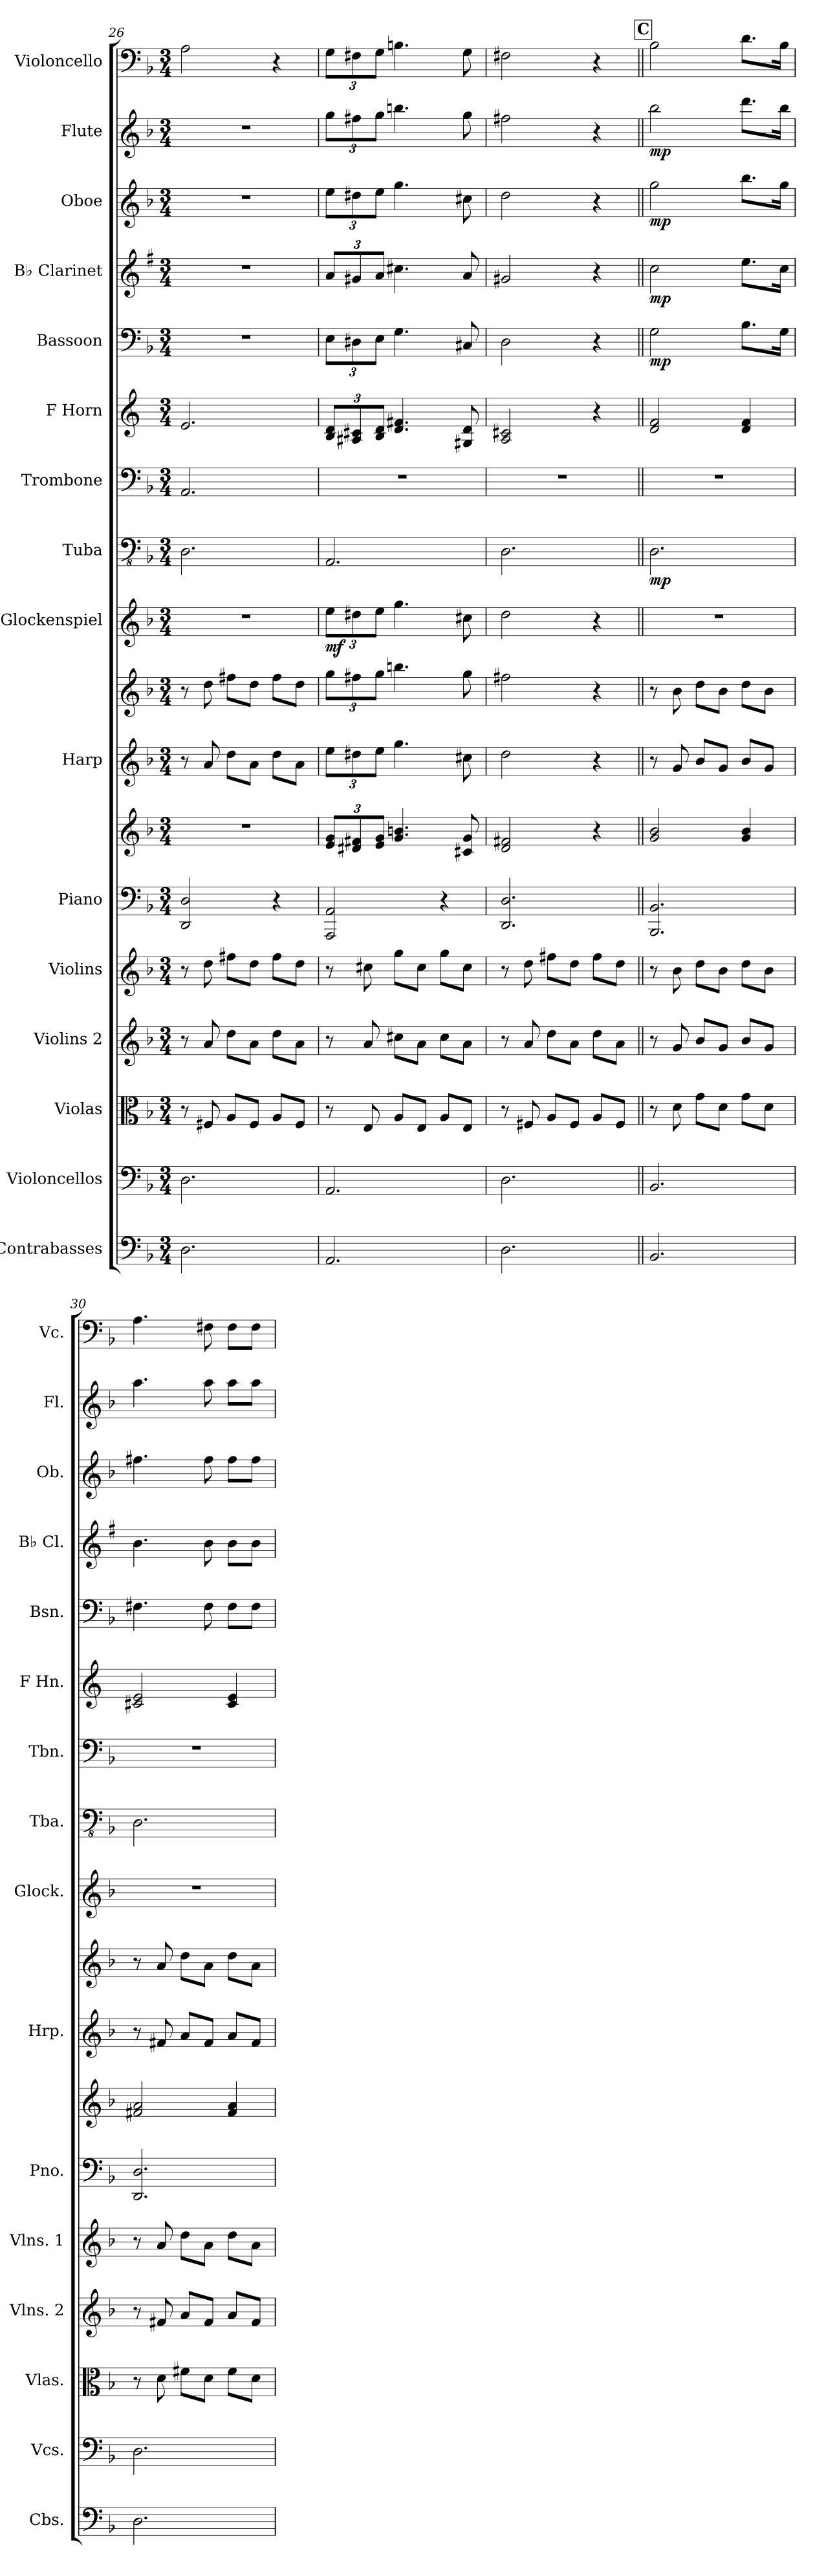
**kern	**kern	**kern	**kern	**kern	**kern	**kern	**kern	**kern	**kern	**dynam	**kern	**dynam	**kern	**kern	**kern	**dynam	**kern	**dynam	**kern	**dynam	**kern	**dynam	**kern
*part16	*part15	*part14	*part13	*part12	*part11	*part11	*part10	*part10	*part9	*part9	*part8	*part8	*part7	*part6	*part5	*part5	*part4	*part4	*part3	*part3	*part2	*part2	*part1
*staff18	*staff17	*staff16	*staff15	*staff14	*staff13	*staff12	*staff11	*staff10	*staff9	*staff9	*staff8	*staff8	*staff7	*staff6	*staff5	*staff5	*staff4	*staff4	*staff3	*staff3	*staff2	*staff2	*staff1
*I"Contrabasses	*I"Violoncellos	*I"Violas	*I"Violins 2	*I"Violins	*I"Piano	*	*I"Harp	*	*I"Glockenspiel	*	*I"Tuba	*	*I"Trombone	*I"F Horn	*I"Bassoon	*	*I"B♭ Clarinet	*	*I"Oboe	*	*I"Flute	*	*I"Violoncello
*I'Cbs.	*I'Vcs.	*I'Vlas.	*I'Vlns. 2	*I'Vlns. 1	*I'Pno.	*	*I'Hrp.	*	*I'Glock.	*	*I'Tba.	*	*I'Tbn.	*I'F Hn.	*I'Bsn.	*	*I'B♭ Cl.	*	*I'Ob.	*	*I'Fl.	*	*I'Vc.
*clefF4	*clefF4	*clefC3	*clefG2	*clefG2	*clefF4	*clefG2	*clefG2	*clefG2	*clefG2	*	*clefFv4	*	*clefF4	*clefG2	*clefF4	*	*clefG2	*	*clefG2	*	*clefG2	*	*clefF4
*ITrd7c12	*	*	*	*	*	*	*	*	*ITrd-14c-24	*	*	*	*	*ITrd4c7	*	*	*ITrd1c2	*	*	*	*	*	*
*k[b-]	*k[b-]	*k[b-]	*k[b-]	*k[b-]	*k[b-]	*k[b-]	*k[b-]	*k[b-]	*k[b-]	*	*k[b-]	*	*k[b-]	*k[b-]	*k[b-]	*	*k[b-]	*	*k[b-]	*	*k[b-]	*	*k[b-]
*M3/4	*M3/4	*M3/4	*M3/4	*M3/4	*M3/4	*M3/4	*M3/4	*M3/4	*M3/4	*	*M3/4	*	*M3/4	*M3/4	*M3/4	*	*M3/4	*	*M3/4	*	*M3/4	*	*M3/4
=26	=26	=26	=26	=26	=26	=26	=26	=26	=26	=26	=26	=26	=26	=26	=26	=26	=26	=26	=26	=26	=26	=26	=26
2.DD\	2.D\	8r	8r	8r	2DD/ 2D/	2.r	8r	8r	2.r	.	2.DD\	.	2.AA/	2.A/	2.r	.	2.r	.	2.r	.	2.r	.	2A\
.	.	8F#X/	8a/	8dd\	.	.	8a/	8dd\	.	.	.	.	.	.	.	.	.	.	.	.	.	.	.
.	.	8A/L	8dd\L	8ff#X\L	.	.	8dd\L	8ff#X\L	.	.	.	.	.	.	.	.	.	.	.	.	.	.	.
.	.	8F#/J	8a\J	8dd\J	.	.	8a\J	8dd\J	.	.	.	.	.	.	.	.	.	.	.	.	.	.	.
.	.	8A/L	8dd\L	8ff#\L	4r	.	8dd\L	8ff#\L	.	.	.	.	.	.	.	.	.	.	.	.	.	.	4r
.	.	8F#/J	8a\J	8dd\J	.	.	8a\J	8dd\J	.	.	.	.	.	.	.	.	.	.	.	.	.	.	.
=27	=27	=27	=27	=27	=27	=27	=27	=27	=27	=27	=27	=27	=27	=27	=27	=27	=27	=27	=27	=27	=27	=27	=27
*	*	*	*	*	*	*Xbrackettup	*Xbrackettup	*Xbrackettup	*Xbrackettup	*	*	*	*	*Xbrackettup	*Xbrackettup	*	*Xbrackettup	*	*Xbrackettup	*	*Xbrackettup	*	*Xbrackettup
!	!	!	!	!	!	!	!	!	!	!LO:DY:b	!	!	!	!	!	!	!	!	!	!	!	!	!
2.AAA/	2.AA/	8r	8r	8r	2AAA/ 2AA/	12e/ 12g/L	12ee\L	12gg\L	12eeee\L	mf	2.AAA/	.	2.r	12E/ 12G/L	12E\L	.	12g/L	.	12ee\L	.	12gg\L	.	12G\L
.	.	.	.	.	.	12d#X/ 12f#X/	12dd#X\	12ff#X\	12dddd#X\	.	.	.	.	12D#X/ 12F#X/	12D#X\	.	12f#X/	.	12dd#X\	.	12ff#X\	.	12F#X\
.	.	8E/	8a/	8cc#X\	.	.	.	.	.	.	.	.	.	.	.	.	.	.	.	.	.	.	.
.	.	.	.	.	.	12e/ 12g/J	12ee\J	12gg\J	12eeee\J	.	.	.	.	12E/ 12G/J	12E\J	.	12g/J	.	12ee\J	.	12gg\J	.	12G\J
.	.	8A/L	8cc#X\L	8gg\L	.	4.g/ 4.bn/	4.gg\	4.bbn\	4.gggg\	.	.	.	.	4.G/ 4.Bn/	4.G\	.	4.bn\	.	4.gg\	.	4.bbn\	.	4.Bn\
.	.	8E/J	8a\J	8cc#\J	.	.	.	.	.	.	.	.	.	.	.	.	.	.	.	.	.	.	.
.	.	8A/L	8cc#\L	8gg\L	4r	.	.	.	.	.	.	.	.	.	.	.	.	.	.	.	.	.	.
.	.	8E/J	8a\J	8cc#\J	.	8c#X/ 8g/	8cc#X\	8gg\	8cccc#X\	.	.	.	.	8C#X/ 8G/	8C#X/	.	8g/	.	8cc#X\	.	8gg\	.	8G\
=28	=28	=28	=28	=28	=28	=28	=28	=28	=28	=28	=28	=28	=28	=28	=28	=28	=28	=28	=28	=28	=28	=28	=28
2.DD\	2.D\	8r	8r	8r	2.DD/ 2.D/	2d/ 2f#X/	2dd\	2ff#X\	2dddd\	.	2.DD\	.	2.r	2D/ 2F#X/	2D\	.	2f#X/	.	2dd\	.	2ff#X\	.	2F#X\
.	.	8F#X/	8a/	8dd\	.	.	.	.	.	.	.	.	.	.	.	.	.	.	.	.	.	.	.
.	.	8A/L	8dd\L	8ff#X\L	.	.	.	.	.	.	.	.	.	.	.	.	.	.	.	.	.	.	.
.	.	8F#/J	8a\J	8dd\J	.	.	.	.	.	.	.	.	.	.	.	.	.	.	.	.	.	.	.
.	.	8A/L	8dd\L	8ff#\L	.	4r	4r	4r	4r	.	.	.	.	4r	4r	.	4r	.	4r	.	4r	.	4r
.	.	8F#/J	8a\J	8dd\J	.	.	.	.	.	.	.	.	.	.	.	.	.	.	.	.	.	.	.
!!LO:PB:g=z
!!LO:REH:place=s1:a:B:fs=14:t=C
=29||	=29||	=29||	=29||	=29||	=29||	=29||	=29||	=29||	=29||	=29||	=29||	=29||	=29||	=29||	=29||	=29||	=29||	=29||	=29||	=29||	=29||	=29||	=29||
!	!	!	!	!	!	!	!	!	!	!	!	!LO:DY:b	!	!	!	!LO:DY:b	!	!LO:DY:b	!	!LO:DY:b	!	!LO:DY:b	!
2.BBB-/	2.BB-/	8r	8r	8r	2.BBB-/ 2.BB-/	2g/ 2b-/	8r	8r	2.r	.	2.DD\	mp	2.r	2G/ 2B-/	2G\	mp	2b-\	mp	2gg\	mp	2bb-\	mp	2B-\
.	.	8d\	8g/	8b-\	.	.	8g/	8b-\	.	.	.	.	.	.	.	.	.	.	.	.	.	.	.
.	.	8g\L	8b-/L	8dd\L	.	.	8b-/L	8dd\L	.	.	.	.	.	.	.	.	.	.	.	.	.	.	.
.	.	8d\J	8g/J	8b-\J	.	.	8g/J	8b-\J	.	.	.	.	.	.	.	.	.	.	.	.	.	.	.
.	.	8g\L	8b-/L	8dd\L	.	4g/ 4b-/	8b-/L	8dd\L	.	.	.	.	.	4G/ 4B-/	8.B-\L	.	8.dd\L	.	8.bb-\L	.	8.ddd\L	.	8.d\L
.	.	8d\J	8g/J	8b-\J	.	.	8g/J	8b-\J	.	.	.	.	.	.	.	.	.	.	.	.	.	.	.
.	.	.	.	.	.	.	.	.	.	.	.	.	.	.	16G\Jk	.	16b-\Jk	.	16gg\Jk	.	16bb-\Jk	.	16B-\Jk
=30	=30	=30	=30	=30	=30	=30	=30	=30	=30	=30	=30	=30	=30	=30	=30	=30	=30	=30	=30	=30	=30	=30	=30
2.DD\	2.D\	8r	8r	8r	2.DD/ 2.D/	2f#X/ 2a/	8r	8r	2.r	.	2.DD\	.	2.r	2F#X/ 2A/	4.F#X\	.	4.a\	.	4.ff#X\	.	4.aa\	.	4.A\
.	.	8d\	8f#X/	8a/	.	.	8f#X/	8a/	.	.	.	.	.	.	.	.	.	.	.	.	.	.	.
.	.	8f#X\L	8a/L	8dd\L	.	.	8a/L	8dd\L	.	.	.	.	.	.	.	.	.	.	.	.	.	.	.
.	.	8d\J	8f#/J	8a\J	.	.	8f#/J	8a\J	.	.	.	.	.	.	8F#\	.	8a\	.	8ff#\	.	8aa\	.	8F#X\
.	.	8f#\L	8a/L	8dd\L	.	4f#/ 4a/	8a/L	8dd\L	.	.	.	.	.	4F#/ 4A/	8F#\L	.	8a\L	.	8ff#\L	.	8aa\L	.	8F#\L
.	.	8d\J	8f#/J	8a\J	.	.	8f#/J	8a\J	.	.	.	.	.	.	8F#\J	.	8a\J	.	8ff#\J	.	8aa\J	.	8F#\J
=	=	=	=	=	=	=	=	=	=	=	=	=	=	=	=	=	=	=	=	=	=	=	=
*-	*-	*-	*-	*-	*-	*-	*-	*-	*-	*-	*-	*-	*-	*-	*-	*-	*-	*-	*-	*-	*-	*-	*-
